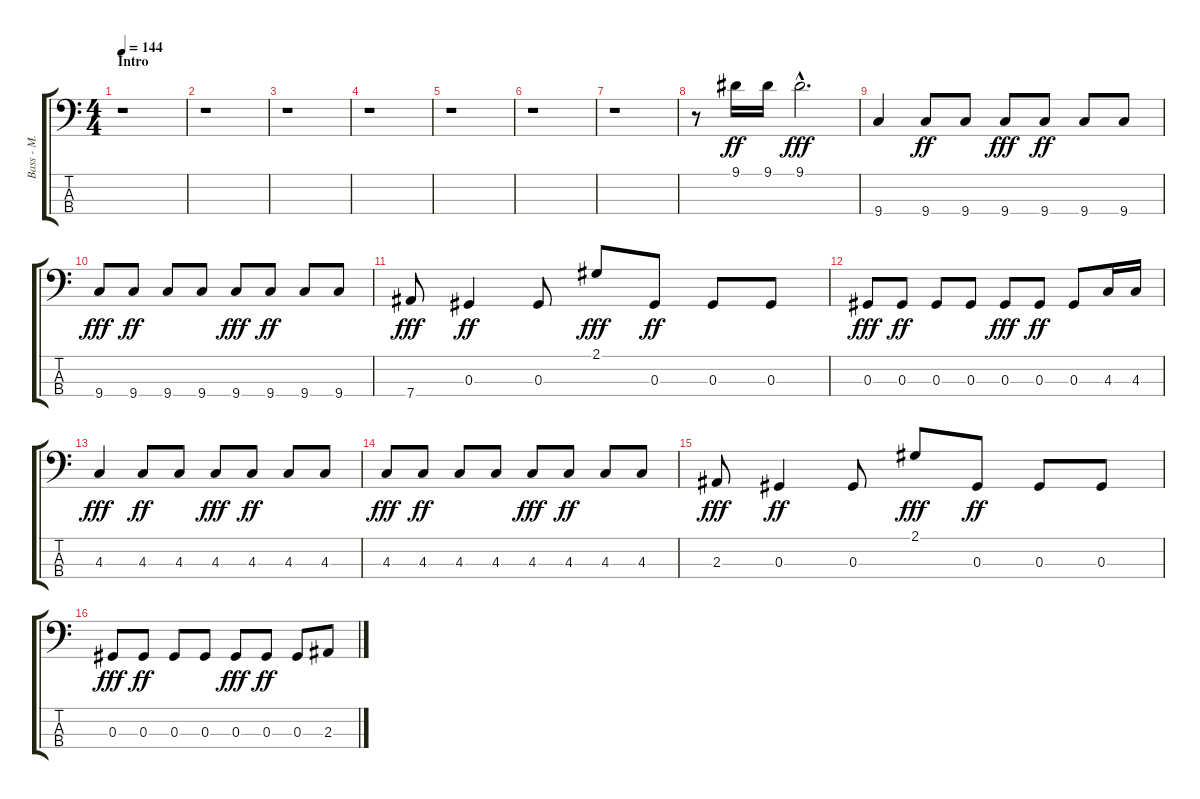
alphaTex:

\track ("Bass - M. Anthony" "Bass - M. ") {instrument electricbassfinger}
\staff {score tabs}
\tuning (Gb2 Db2 Ab1 Eb1) {hide}
\ts (4 4)
\section ("" "Intro")
\tempo 144
\clef f4
\ks c
r.1{dy ff instrument electricbassfinger} |
r.1 |
r.1 |
r.1 |
r.1 |
r.1 |
r.1 |
r.8 9.1.16 9.1.16 9.1{hac}.2{d dy fff} |
9.4.4 9.4.8{dy ff} 9.4.8 9.4.8{dy fff} 9.4.8{dy ff} 9.4.8 9.4.8 |
9.4.8{dy fff} 9.4.8{dy ff} 9.4.8 9.4.8 9.4.8{dy fff} 9.4.8{dy ff} 9.4.8 9.4.8 |
7.4.8{dy fff} 0.3.4{dy ff} 0.3.8 2.1.8{dy fff} 0.3.8{dy ff} 0.3.8 0.3.8 |
0.3.8{dy fff} 0.3.8{dy ff} 0.3.8 0.3.8 0.3.8{dy fff} 0.3.8{dy ff} 0.3.8 4.3.16 4.3.16 |
4.3.4{dy fff} 4.3.8{dy ff} 4.3.8 4.3.8{dy fff} 4.3.8{dy ff} 4.3.8 4.3.8 |
4.3.8{dy fff} 4.3.8{dy ff} 4.3.8 4.3.8 4.3.8{dy fff} 4.3.8{dy ff} 4.3.8 4.3.8 |
2.3.8{dy fff} 0.3.4{dy ff} 0.3.8 2.1.8{dy fff} 0.3.8{dy ff} 0.3.8 0.3.8 |
0.3.8{dy fff} 0.3.8{dy ff} 0.3.8 0.3.8 0.3.8{dy fff} 0.3.8{dy ff} 0.3.8 2.3.8
